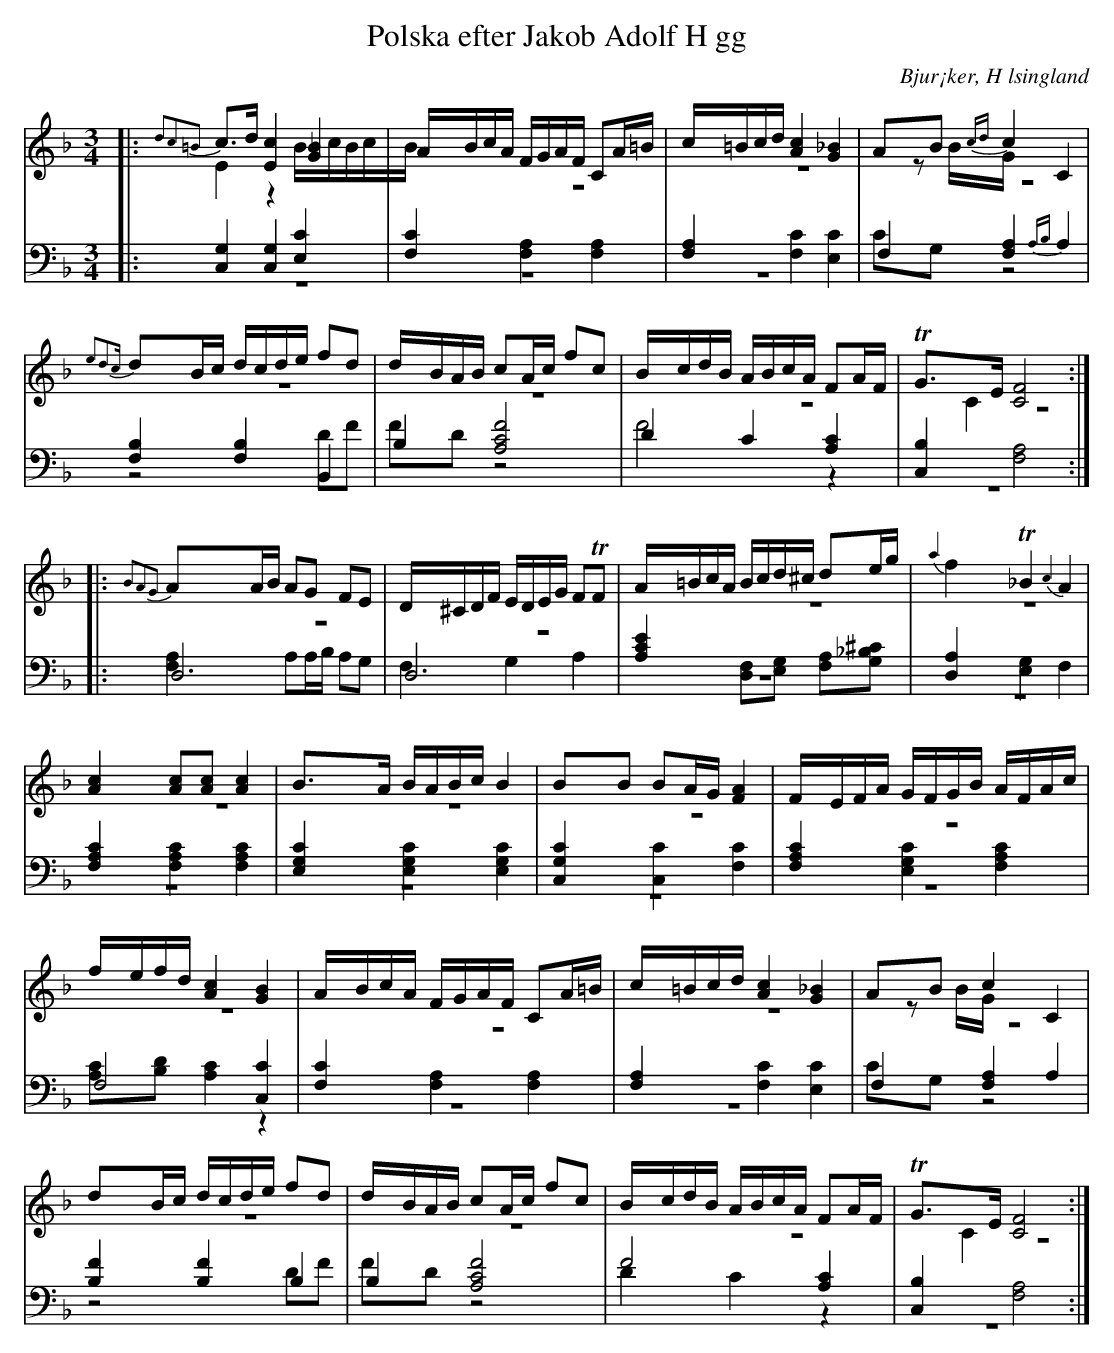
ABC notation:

X:1
T: Polska efter Jakob Adolf H gg
O: Bjur¡ker, H lsingland
M: 3/4
L: 1/16
K: F
V:1
V:2 merge
V:3
V:4 merge
V:1
|: {d2c2=B2}c2>d2 [E4c4] [G4_B4]|ABcA FGAF C2A=B|c=Bcd [A4c4] [G4_B4]|A2B2 {cd}c4 C4 |
{e2d2c}d2Bc dcde f2d2|dBAB c2Ac f2c2|BcdB ABcA F2AF|TG2>E2 [C8F8]:|
|:{B2A2G2}A2AB A2G2 F2E2|D^CDF EDEG F2TF2|A=BcA Bcd^c d2eg|{a2}f4 T_B4 {c2}A4 |
[A4c4] [A2c2][A2c2] [A4c4]|B2>A2 BABc B4|B2B2 B2AG [F4A4]|FEFA GFGB AFAc|
fefd [A4c4] [G4B4]|ABcA FGAF C2A=B|c=Bcd [A4c4] [G4_B4]|A2B2 c4 C4 |
d2Bc dcde f2d2|dBAB c2Ac f2c2|BcdB ABcA F2AF|TG2>E2 [C8F8]:|
V:2
|:E4 z4 B4/5c4/5B4/5c4/5B4/5|z12|z12|z2BG z8 |
z12|z12|z12|C4 z8:|
|:z12|z12|z12|z12 |
z12|z12|z12|z12|
z12|z12|z12|z2BG z8 |
z12|z12|z12|C4 z8:|
V:3 clef=bass
|: [C,4G,4] [C,4G,4] [E,4C4]|[F,4C4] [F,4A,4] [F,4A,4]|[F,4A,4] [F,4C4] [E,4C4]| F,4 [F,4A,4] {A,B,}A,4|
[B,4F,4] [B,4F,4] B,,4|B,4 [A,8C8F8]|D4 C4 [A,4C4]|[C,4B,4] [F,8A,8]:|
|:D,12|D,12|[A,4C4E4] [D,2F,2][E,2G,2] [F,2A,2][^C2G,2_B,2]|
[D,4A,4] [E,4G,4] F,4|[F,4A,4C4] [F,4A,4C4] [F,4A,4C4]|[E,4G,4C4] [E,4G,4C4] [E,4G,4C4]|[C,4G,4C4] [C,4C4] [F,4C4]|
[F,4A,4C4] [E,4G,4C4] [F,4A,4C4]|F,8 [C,4C4]|[F,4C4] [F,4A,4] [F,4A,4]|[F,4A,4] [F,4C4] [E,4C4]|
F,4 [F,4A,4] A,4|[B,4F4] [B,4F4] B,4|B,4 [A,8C8F8]|F8  [A,4C4]|[C,4B,4] [F,8A,8]:|
V:4 clef=bass
|:z12|z12|z12|C2G,2 z8 |
z8 D2F2|F2D2 z8|F8 z4|z12:|
|:[F,4A,4] A,2A,B, A,2G,2|F,4 G,4 A,4|z12|z12 |
z12|z12|z12|z12|
[A,2C2][B,2D2] [A,4C4] z4|z12|z12|C2G,2 z8 |
z8 D2F2|F2D2 z8|D4 C4 z4|z12:|
